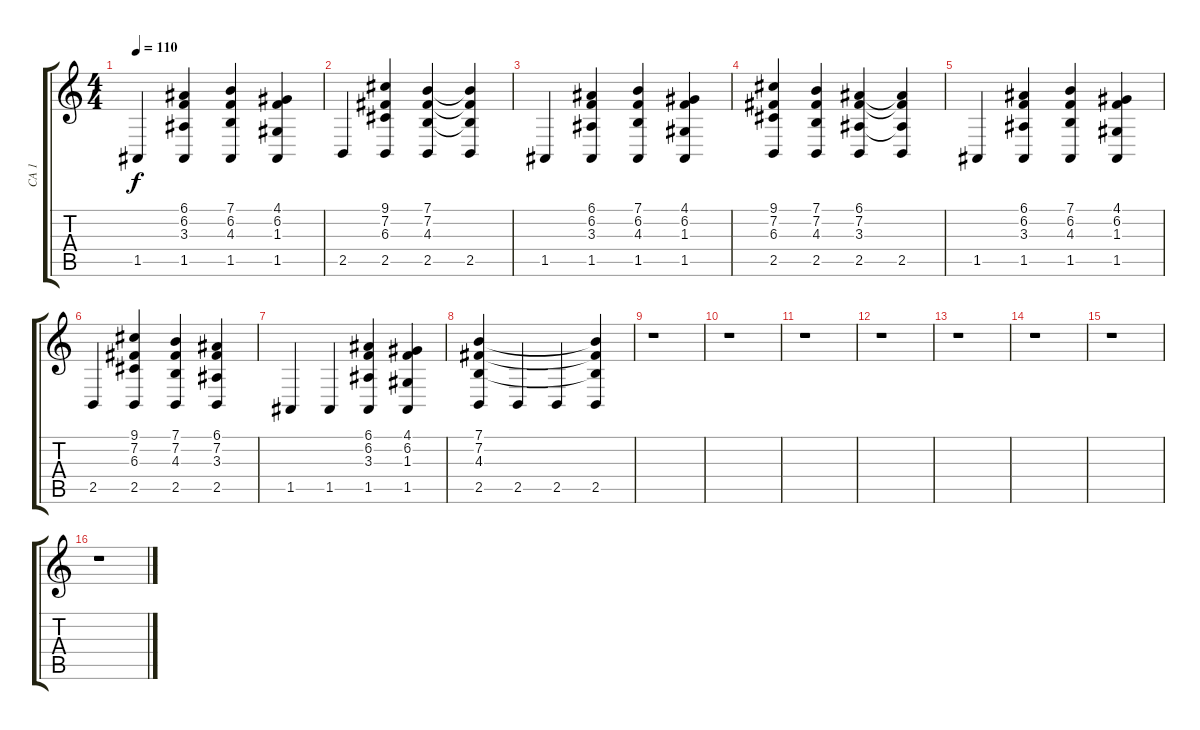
\track ("CA 1" "CA 1") {instrument choiraahs}
\staff {score tabs}
\tuning (E4 B3 G3 D3 A2 E2) {hide}
\ts (4 4)
\tempo 110
\clef g2
\ks c
1.5.4{dy f} (6.1 6.2 3.3 1.5).4 (7.1 6.2 4.3 1.5).4 (4.1 6.2 1.3 1.5).4 |
2.5.4 (9.1 7.2 6.3 2.5).4 (7.1 7.2 4.3 2.5).4 (7.1{t} 7.2{t} 4.3{t} 2.5).4 |
1.5.4 (6.1 6.2 3.3 1.5).4 (7.1 6.2 4.3 1.5).4 (4.1 6.2 1.3 1.5).4 |
(9.1 7.2 6.3 2.5).4 (7.1 7.2 4.3 2.5).4 (6.1 7.2 3.3 2.5).4 (6.1{t} 7.2{t} 3.3{t} 2.5).4 |
1.5.4 (6.1 6.2 3.3 1.5).4 (7.1 6.2 4.3 1.5).4 (4.1 6.2 1.3 1.5).4 |
2.5.4 (9.1 7.2 6.3 2.5).4 (7.1 7.2 4.3 2.5).4 (6.1 7.2 3.3 2.5).4 |
1.5.4 1.5.4 (6.1 6.2 3.3 1.5).4 (4.1 6.2 1.3 1.5).4 |
(7.1 7.2 4.3 2.5).4 2.5.4 2.5.4 (7.1{t} 7.2{t} 4.3{t} 2.5).4 |
r.1 |
r.1 |
r.1 |
r.1 |
\section ("" "")
r.1{volume 10} |
r.1 |
r.1 |
r.1
